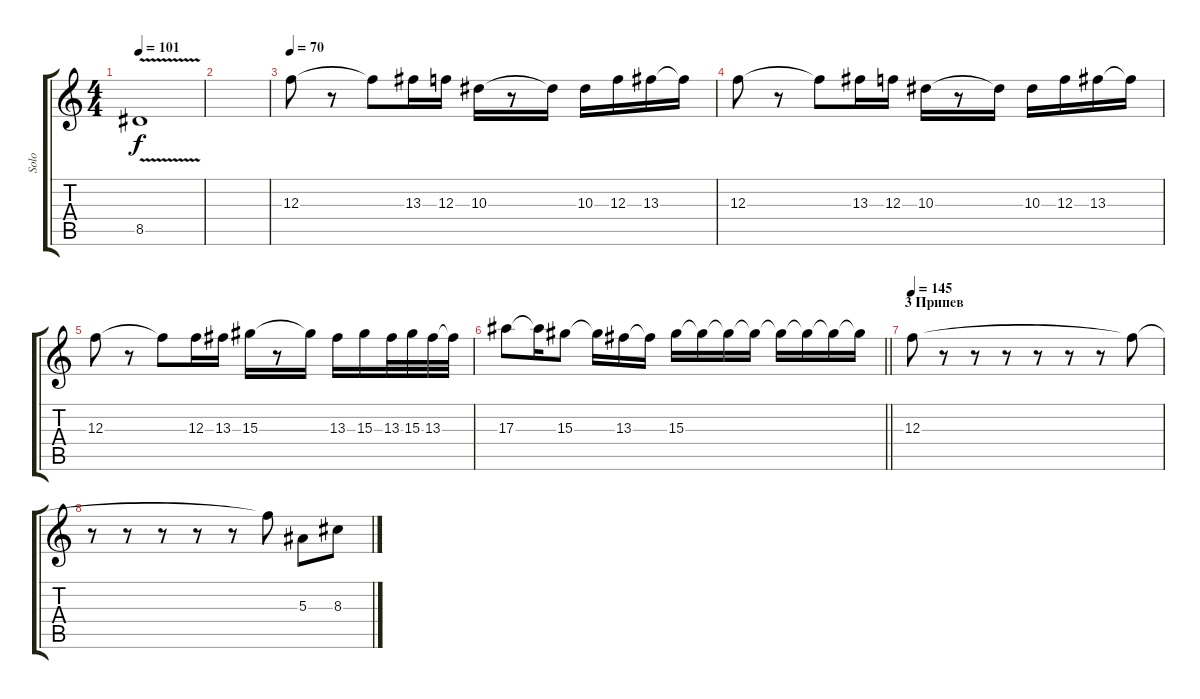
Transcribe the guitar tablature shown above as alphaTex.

\track ("Solo" "Solo") {instrument overdrivenguitar}
\staff {score tabs}
\tuning (D4 A3 F3 C3 G2 D2) {hide}
\ts (4 4)
\tempo 101
\clef g2
\ks c
8.5{v}.1{dy f} |
|
\tempo 75
\tempo 70
12.3.8{instrument acousticguitarsteel} r.8 12.3{t}.8 13.3.16 12.3.16 10.3.16 r.8 10.3{t}.16 10.3.16 12.3.16 13.3.16 13.3{t}.16 |
12.3.8 r.8 12.3{t}.8 13.3.16 12.3.16 10.3.16 r.8 10.3{t}.16 10.3.16 12.3.16 13.3.16 13.3{t}.16 |
12.3.8 r.8 12.3{t}.8 12.3.16 13.3.16 15.3.16 r.8 15.3{t}.16 13.3.16 15.3.16 13.3.32 15.3.32 13.3.32 13.3{t}.32 |
\barLineRight lightlight
17.3.8 17.3{t}.16 15.3.8 15.3{t}.16 13.3.16 13.3{t}.16 15.3.16 15.3{t}.16 15.3{t}.16 15.3{t}.16 15.3{t}.16 15.3{t}.16 15.3{t}.16 15.3{t}.16 |
\section ("" "3 Припев")
\tempo 145
12.3.8 r.8 r.8 r.8 r.8 r.8 r.8 12.3{t}.8 |
r.8 r.8 r.8 r.8 r.8 12.3{t}.8 5.3.8 8.3.8
